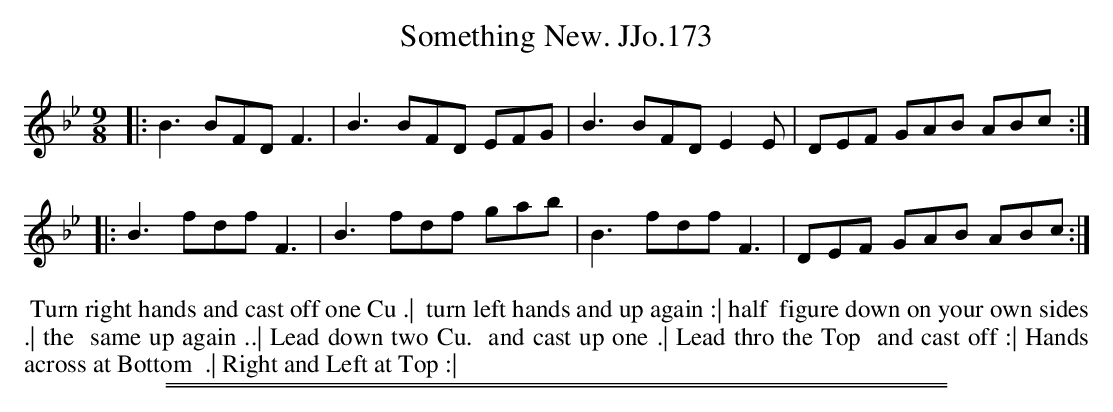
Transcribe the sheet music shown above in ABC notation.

X:1
T: Something New. JJo.173
M:9/8
L:1/8
K:Bb
|:\
B3 BFD F3 | B3 BFD EFG |\
B3 BFD E2E | DEF GAB ABc :|
|:\
B3 fdf F3 | B3 fdf gab |\
B3 fdf F3 | DEF GAB ABc :|
